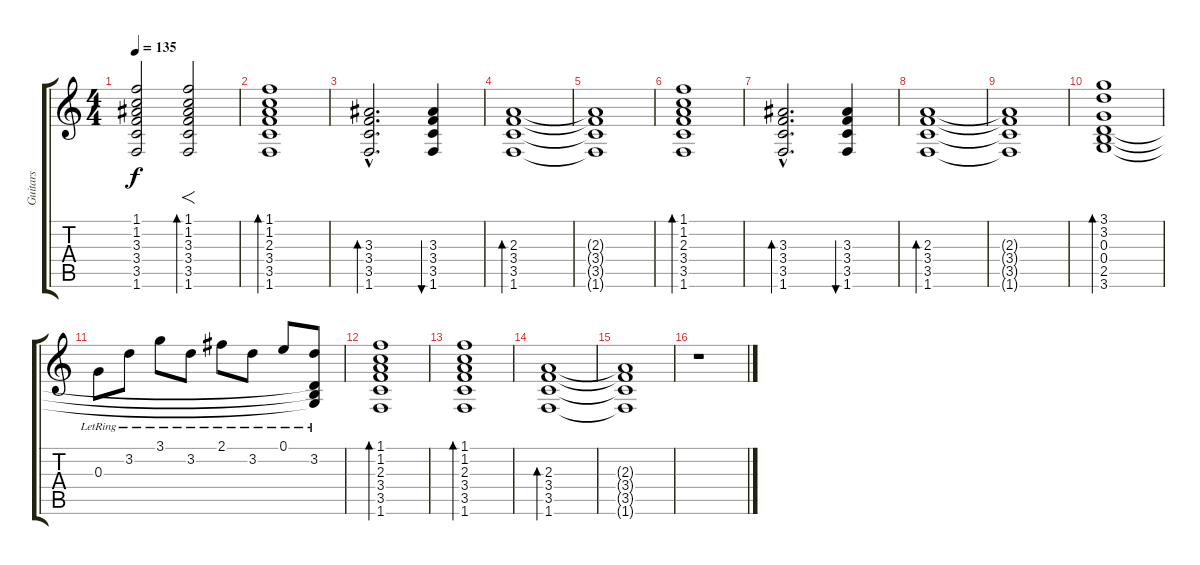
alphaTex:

\track ("Guitars" "Guitars") {instrument electricguitarclean}
\staff {score tabs}
\tuning (E4 B3 G3 D3 A2 E2) {hide}
\ts (4 4)
\tempo 135
\clef g2
\ks c
(1.1{t} 1.2{t} 3.3{t} 3.4{t} 3.5{t} 1.6{t}).2{dy f} (1.1 1.2 3.3 3.4 3.5 1.6).2{f bd 240} |
(1.1 1.2 2.3 3.4 3.5 1.6).1{bd 240} |
(3.3{hac} 3.4{hac} 3.5{hac} 1.6{hac}).2{d bd 240} (3.3 3.4 3.5 1.6).4{bu 240} |
(2.3 3.4 3.5 1.6).1{bd 240} |
(2.3{t} 3.4{t} 3.5{t} 1.6{t}).1 |
(1.1 1.2 2.3 3.4 3.5 1.6).1{bd 240} |
(3.3{hac} 3.4{hac} 3.5{hac} 1.6{hac}).2{d bd 240} (3.3 3.4 3.5 1.6).4{bu 240} |
(2.3 3.4 3.5 1.6).1{bd 240} |
(2.3{t} 3.4{t} 3.5{t} 1.6{t}).1 |
(3.1 3.2 0.3 0.4 2.5 3.6).1{bd 240} |
0.3{lr}.8 3.2{lr}.8 3.1{lr}.8 3.2{lr}.8 2.1{lr}.8 3.2{lr}.8 0.1{lr}.8 (3.2{lr} 0.4{t} 2.5{t} 3.6{t}).8 |
(1.1 1.2 2.3 3.4 3.5 1.6).1{bd 120} |
(1.1 1.2 2.3 3.4 3.5 1.6).1{bd 120} |
(2.3 3.4 3.5 1.6).1{bd 120} |
(2.3{t} 3.4{t} 3.5{t} 1.6{t}).1 |
r.1
